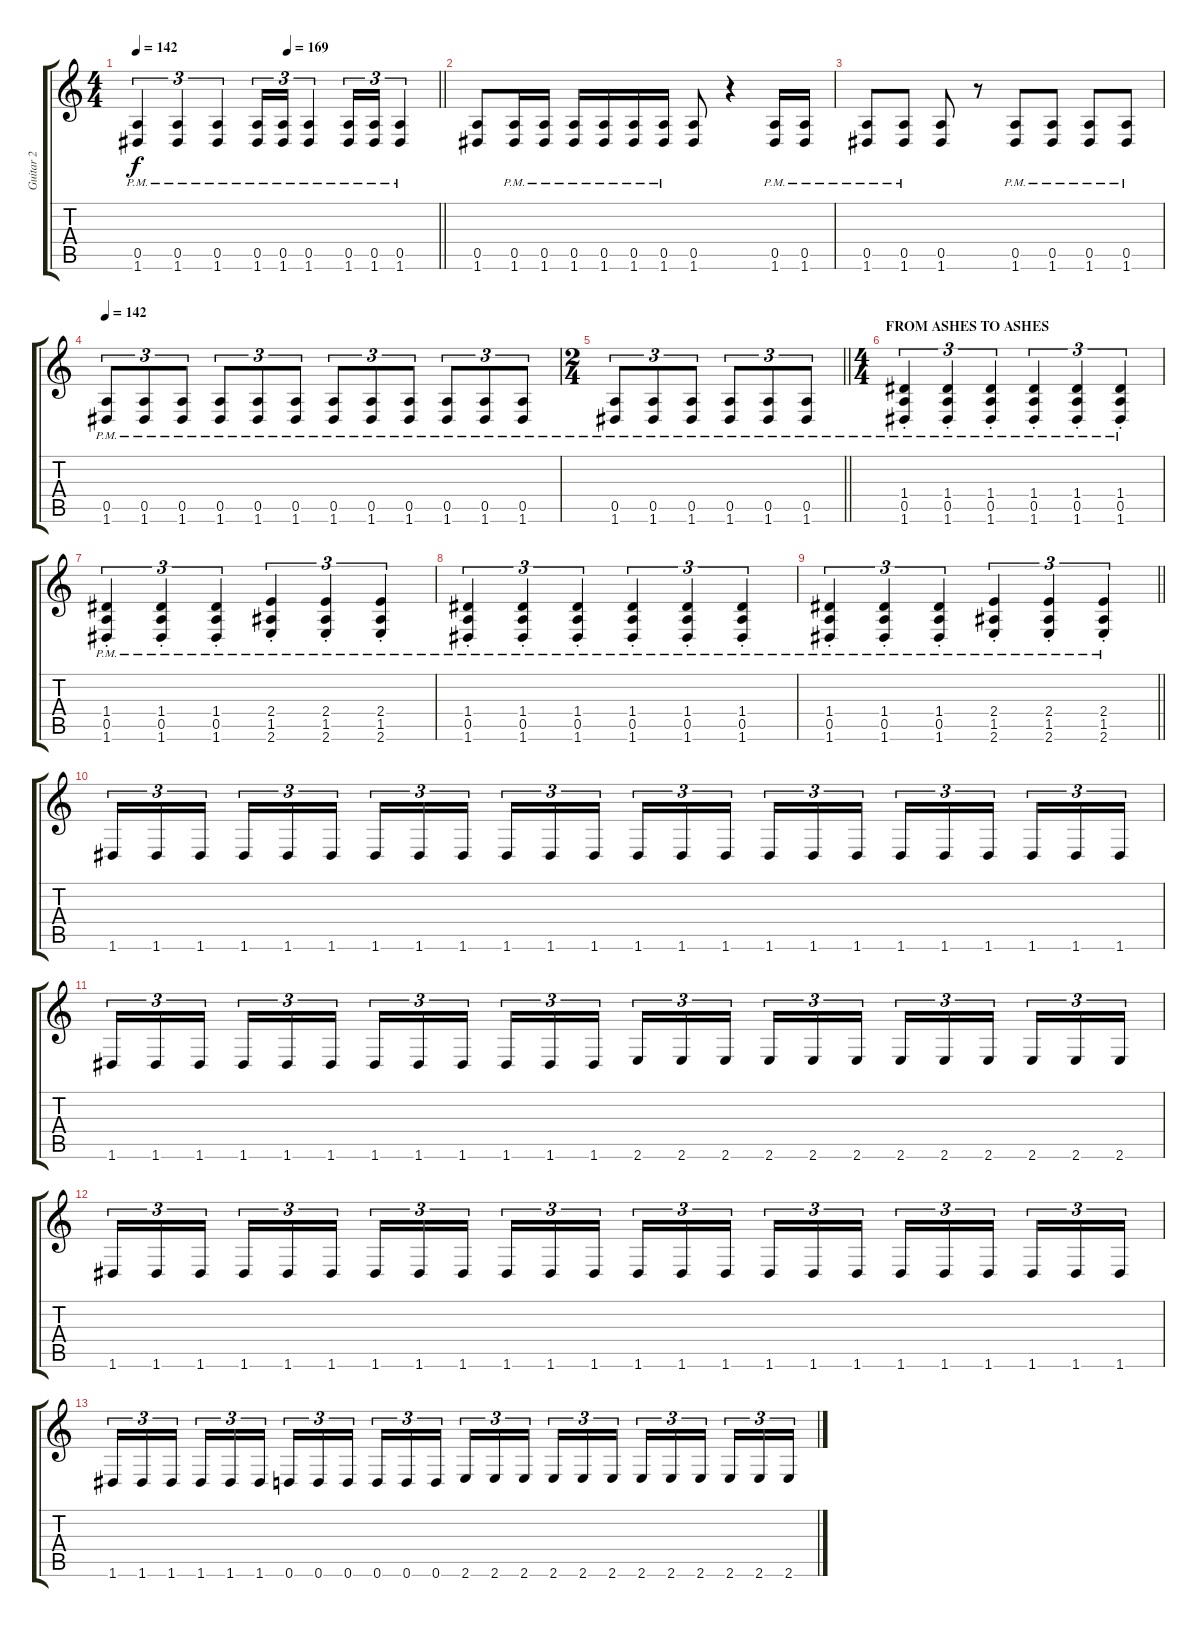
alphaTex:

\track ("Guitar 2" "Guitar 2") {instrument distortionguitar}
\staff {score tabs}
\tuning (E4 B3 G3 D3 A2 D2) {hide}
\ts (4 4)
\tempo 142
\tempo (169 0.5)
\clef g2
\barLineRight lightlight
\ks c
(0.5{pm} 1.6{pm}).4{tu (3 2) dy f} (0.5{pm} 1.6{pm}).4{tu (3 2)} (0.5{pm} 1.6{pm}).4{tu (3 2)} (0.5{pm} 1.6{pm}).16{tu (3 2)} (0.5{pm} 1.6{pm}).16{tu (3 2)} (0.5{pm} 1.6{pm}).4{tu (3 2)} (0.5{pm} 1.6{pm}).16{tu (3 2)} (0.5{pm} 1.6{pm}).16{tu (3 2)} (0.5{pm} 1.6{pm}).4{tu (3 2)} |
(0.5 1.6).8 (0.5{pm} 1.6{pm}).16 (0.5{pm} 1.6{pm}).16 (0.5{pm} 1.6{pm}).16 (0.5{pm} 1.6{pm}).16 (0.5{pm} 1.6{pm}).16 (0.5{pm} 1.6{pm}).16 (0.5 1.6).8 r.4 (0.5{pm} 1.6{pm}).16 (0.5{pm} 1.6{pm}).16 |
(0.5{pm} 1.6{pm}).8 (0.5{pm} 1.6{pm}).8 (0.5 1.6).8 r.8 (0.5{pm} 1.6{pm}).8 (0.5{pm} 1.6{pm}).8 (0.5{pm} 1.6{pm}).8 (0.5{pm} 1.6{pm}).8 |
\tempo 142
(0.5{pm} 1.6{pm}).8{tu (3 2)} (0.5{pm} 1.6{pm}).8{tu (3 2)} (0.5{pm} 1.6{pm}).8{tu (3 2)} (0.5{pm} 1.6{pm}).8{tu (3 2)} (0.5{pm} 1.6{pm}).8{tu (3 2)} (0.5{pm} 1.6{pm}).8{tu (3 2)} (0.5{pm} 1.6{pm}).8{tu (3 2)} (0.5{pm} 1.6{pm}).8{tu (3 2)} (0.5{pm} 1.6{pm}).8{tu (3 2)} (0.5{pm} 1.6{pm}).8{tu (3 2)} (0.5{pm} 1.6{pm}).8{tu (3 2)} (0.5{pm} 1.6{pm}).8{tu (3 2)} |
\ts (2 4)
\barLineRight lightlight
(0.5{pm} 1.6{pm}).8{tu (3 2)} (0.5{pm} 1.6{pm}).8{tu (3 2)} (0.5{pm} 1.6{pm}).8{tu (3 2)} (0.5{pm} 1.6{pm}).8{tu (3 2)} (0.5{pm} 1.6{pm}).8{tu (3 2)} (0.5{pm} 1.6{pm}).8{tu (3 2)} |
\ts (4 4)
\section ("" "FROM ASHES TO ASHES")
(1.4{pm st} 0.5{pm st} 1.6{pm st}).4{tu (3 2)} (1.4{pm st} 0.5{pm st} 1.6{pm st}).4{tu (3 2)} (1.4{pm st} 0.5{pm st} 1.6{pm st}).4{tu (3 2)} (1.4{pm st} 0.5{pm st} 1.6{pm st}).4{tu (3 2)} (1.4{pm st} 0.5{pm st} 1.6{pm st}).4{tu (3 2)} (1.4{pm st} 0.5{pm st} 1.6{pm st}).4{tu (3 2)} |
(1.4{pm st} 0.5{pm st} 1.6{pm st}).4{tu (3 2)} (1.4{pm st} 0.5{pm st} 1.6{pm st}).4{tu (3 2)} (1.4{pm st} 0.5{pm st} 1.6{pm st}).4{tu (3 2)} (2.4{pm st} 1.5{pm st} 2.6{pm st}).4{tu (3 2)} (2.4{pm st} 1.5{pm st} 2.6{pm st}).4{tu (3 2)} (2.4{pm st} 1.5{pm st} 2.6{pm st}).4{tu (3 2)} |
(1.4{pm st} 0.5{pm st} 1.6{pm st}).4{tu (3 2)} (1.4{pm st} 0.5{pm st} 1.6{pm st}).4{tu (3 2)} (1.4{pm st} 0.5{pm st} 1.6{pm st}).4{tu (3 2)} (1.4{pm st} 0.5{pm st} 1.6{pm st}).4{tu (3 2)} (1.4{pm st} 0.5{pm st} 1.6{pm st}).4{tu (3 2)} (1.4{pm st} 0.5{pm st} 1.6{pm st}).4{tu (3 2)} |
\barLineRight lightlight
(1.4{pm st} 0.5{pm st} 1.6{pm st}).4{tu (3 2)} (1.4{pm st} 0.5{pm st} 1.6{pm st}).4{tu (3 2)} (1.4{pm st} 0.5{pm st} 1.6{pm st}).4{tu (3 2)} (2.4{pm st} 1.5{pm st} 2.6{pm st}).4{tu (3 2)} (2.4{pm st} 1.5{pm st} 2.6{pm st}).4{tu (3 2)} (2.4{pm st} 1.5{pm st} 2.6{pm st}).4{tu (3 2)} |
1.6.16{tu (3 2)} 1.6.16{tu (3 2)} 1.6.16{tu (3 2) beam splitsecondary} 1.6.16{tu (3 2)} 1.6.16{tu (3 2)} 1.6.16{tu (3 2)} 1.6.16{tu (3 2)} 1.6.16{tu (3 2)} 1.6.16{tu (3 2) beam splitsecondary} 1.6.16{tu (3 2)} 1.6.16{tu (3 2)} 1.6.16{tu (3 2)} 1.6.16{tu (3 2)} 1.6.16{tu (3 2)} 1.6.16{tu (3 2) beam splitsecondary} 1.6.16{tu (3 2)} 1.6.16{tu (3 2)} 1.6.16{tu (3 2)} 1.6.16{tu (3 2)} 1.6.16{tu (3 2)} 1.6.16{tu (3 2) beam splitsecondary} 1.6.16{tu (3 2)} 1.6.16{tu (3 2)} 1.6.16{tu (3 2)} |
1.6.16{tu (3 2)} 1.6.16{tu (3 2)} 1.6.16{tu (3 2) beam splitsecondary} 1.6.16{tu (3 2)} 1.6.16{tu (3 2)} 1.6.16{tu (3 2)} 1.6.16{tu (3 2)} 1.6.16{tu (3 2)} 1.6.16{tu (3 2) beam splitsecondary} 1.6.16{tu (3 2)} 1.6.16{tu (3 2)} 1.6.16{tu (3 2)} 2.6.16{tu (3 2)} 2.6.16{tu (3 2)} 2.6.16{tu (3 2) beam splitsecondary} 2.6.16{tu (3 2)} 2.6.16{tu (3 2)} 2.6.16{tu (3 2)} 2.6.16{tu (3 2)} 2.6.16{tu (3 2)} 2.6.16{tu (3 2) beam splitsecondary} 2.6.16{tu (3 2)} 2.6.16{tu (3 2)} 2.6.16{tu (3 2)} |
1.6.16{tu (3 2)} 1.6.16{tu (3 2)} 1.6.16{tu (3 2) beam splitsecondary} 1.6.16{tu (3 2)} 1.6.16{tu (3 2)} 1.6.16{tu (3 2)} 1.6.16{tu (3 2)} 1.6.16{tu (3 2)} 1.6.16{tu (3 2) beam splitsecondary} 1.6.16{tu (3 2)} 1.6.16{tu (3 2)} 1.6.16{tu (3 2)} 1.6.16{tu (3 2)} 1.6.16{tu (3 2)} 1.6.16{tu (3 2) beam splitsecondary} 1.6.16{tu (3 2)} 1.6.16{tu (3 2)} 1.6.16{tu (3 2)} 1.6.16{tu (3 2)} 1.6.16{tu (3 2)} 1.6.16{tu (3 2) beam splitsecondary} 1.6.16{tu (3 2)} 1.6.16{tu (3 2)} 1.6.16{tu (3 2)} |
1.6.16{tu (3 2)} 1.6.16{tu (3 2)} 1.6.16{tu (3 2) beam splitsecondary} 1.6.16{tu (3 2)} 1.6.16{tu (3 2)} 1.6.16{tu (3 2)} 0.6.16{tu (3 2)} 0.6.16{tu (3 2)} 0.6.16{tu (3 2) beam splitsecondary} 0.6.16{tu (3 2)} 0.6.16{tu (3 2)} 0.6.16{tu (3 2)} 2.6.16{tu (3 2)} 2.6.16{tu (3 2)} 2.6.16{tu (3 2) beam splitsecondary} 2.6.16{tu (3 2)} 2.6.16{tu (3 2)} 2.6.16{tu (3 2)} 2.6.16{tu (3 2)} 2.6.16{tu (3 2)} 2.6.16{tu (3 2) beam splitsecondary} 2.6.16{tu (3 2)} 2.6.16{tu (3 2)} 2.6.16{tu (3 2)}
